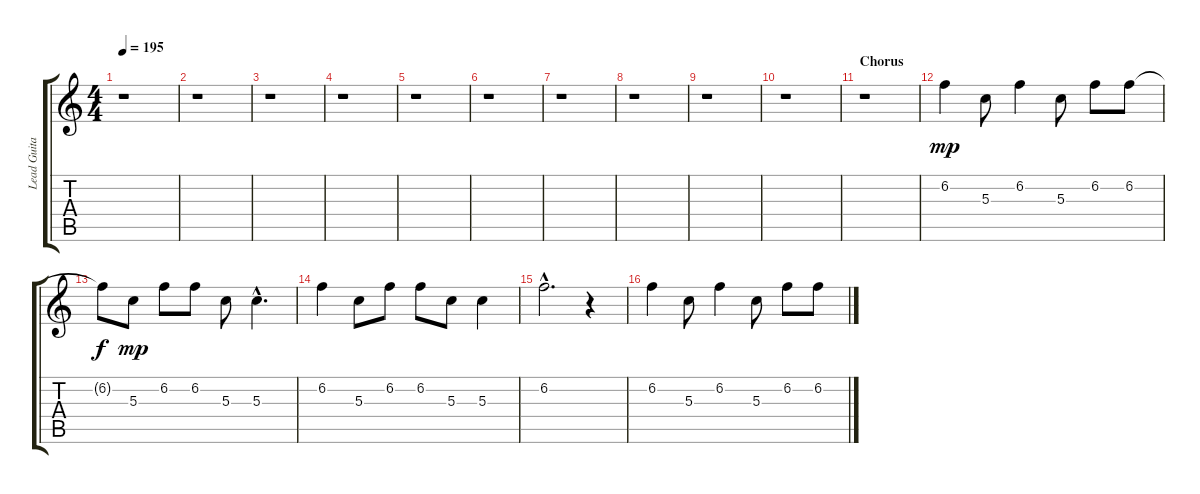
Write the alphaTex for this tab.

\track ("Lead Guitar" "Lead Guita") {instrument distortionguitar}
\staff {score tabs}
\tuning (E4 B3 G3 D3 A2 D2) {hide}
\ts (4 4)
\tempo 195
\clef g2
\ks c
r.1{dy mf} |
r.1 |
r.1 |
r.1 |
r.1 |
r.1 |
r.1 |
r.1 |
r.1 |
r.1 |
\section ("" "Chorus")
r.1 |
6.2.4{dy mp volume 12} 5.3.8 6.2.4 5.3.8 6.2.8 6.2.8 |
6.2{t}.8{dy f} 5.3.8{dy mp} 6.2.8 6.2.8 5.3.8 5.3{hac}.4{d} |
6.2.4 5.3.8 6.2.8 6.2.8 5.3.8 5.3.4 |
6.2{hac}.2{d} r.4 |
6.2.4 5.3.8 6.2.4 5.3.8 6.2.8 6.2.8
